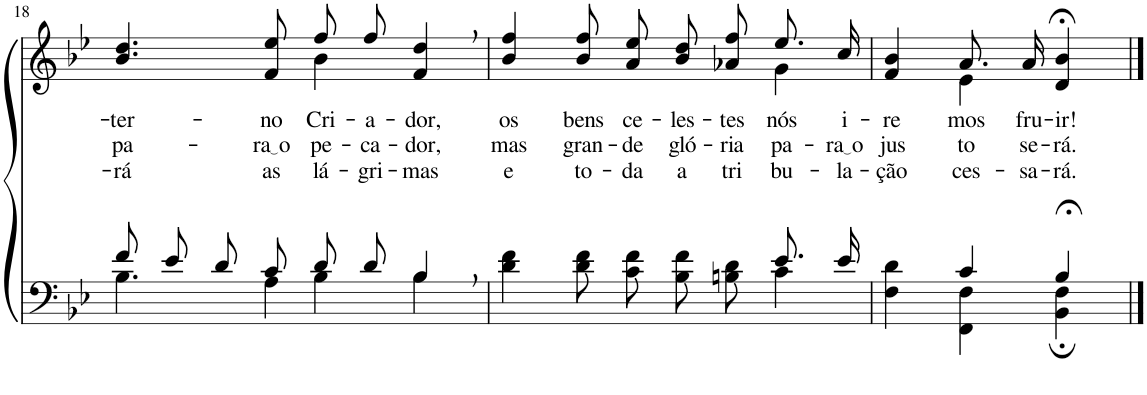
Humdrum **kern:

**kern	**kern	**text	**text	**text
*part2	*part1	*part1	*part1	*part1
*staff2	*staff1	*staff1	*staff1	*staff1
*I"Parte III e IV	*I"Parte I e II	*	*	*
!!LO:PB:g=z
*clefF4	*clefG2	*	*	*
*Trd1c2	*Trd1c2	*	*	*
*k[b-e-]	*k[b-e-]	*	*	*
*M4/4	*M4/4	*	*	*
=18	=18	=18	=18	=18
*^	*	*	*	*
*	*^	*	*	*	*
!	!	!	!	!LO:LY:b	!LO:LY:b	!LO:LY:b
*	*	*	*^	*	*	*
8f/L	2ryy	4.B-\	4.b-/ 4.dd/	2ryy	ter-	pa-	rá
8e-/J	.	.	.	.	.	.	.
8d/L	.	.	.	.	.	.	.
!	!	!	!	!	!LO:LY:b	!LO:LY:b	!LO:LY:b
8c/J	.	4A\	8f/ 8ee-/	.	-no	ra o	as
!	!	!	!	!	!LO:LY:b	!LO:LY:b	!LO:LY:b
8d/L	4B-\	.	8ff/L	4b-\	Cri-	pe-	lá-
!	!	!	!	!	!LO:LY:b	!LO:LY:b	!LO:LY:b
8d/J	.	8ryy	8ff/J	.	-a-	-ca-	-gri-
!	!	!	!	!	!LO:LY:b	!LO:LY:b	!LO:LY:b
4B-,/	4ryy	4B-\	4f/, 4dd/,	4ryy	-dor,	-dor,	-mas
=19	=19	=19	=19	=19	=19	=19	=19
!	!	!	!	!	!LO:LY:b	!LO:LY:b	!LO:LY:b
*	*v	*v	*	*	*	*	*
2.ryy	4d\ 4f\	4b-/ 4ff/	2.ryy	os	mas	e
!	!	!	!	!LO:LY:b	!LO:LY:b	!LO:LY:b
.	8d\ 8f\L	8b-\ 8ff\L	.	bens	gran-	to-
!	!	!	!	!LO:LY:b	!LO:LY:b	!LO:LY:b
.	8c\ 8f\J	8a\ 8ee-\J	.	ce-	-de	-da
!	!	!	!	!LO:LY:b	!LO:LY:b	!LO:LY:b
.	8B-\ 8f\L	8b-\ 8dd\L	.	-les-	gló-	a
!	!	!	!	!LO:LY:b	!LO:LY:b	!LO:LY:b
.	8Bn\ 8d\J	8a-X\ 8ff\J	.	-tes	-ria	tri-
!	!	!	!	!LO:LY:b	!LO:LY:b	!LO:LY:b
8.e-/L	4c\	8.ee-/L	4g\	nós	pa-	-bu-
!	!	!	!	!LO:LY:b	!LO:LY:b	!LO:LY:b
16e-/Jk	.	16cc/Jk	.	i-	ra o	-la-
=20	=20	=20	=20	=20	=20	=20
!	!	!	!	!LO:LY:b	!LO:LY:b	!LO:LY:b
4ryy	4F\ 4d\	4f/ 4b-/	4ryy	-re-	jus-	-ção
!	!	!	!	!LO:LY:b	!LO:LY:b	!LO:LY:b
4c/	4FF\ 4F\	8.a/L	4e-\	-mos	-to	ces-
!	!	!	!	!LO:LY:b	!LO:LY:b	!LO:LY:b
.	.	16a/Jk	.	fru-	se-	-sa-
!	!	!	!	!LO:LY:b	!LO:LY:b	!LO:LY:b
4B-;</	4BB-\; 4F\;	4d/;< 4b-/;<	4ryy	-ir!	-rá.	-rá.
*v	*v	*	*	*	*	*
*	*v	*v	*	*	*
==	==	==	==	==
*-	*-	*-	*-	*-
